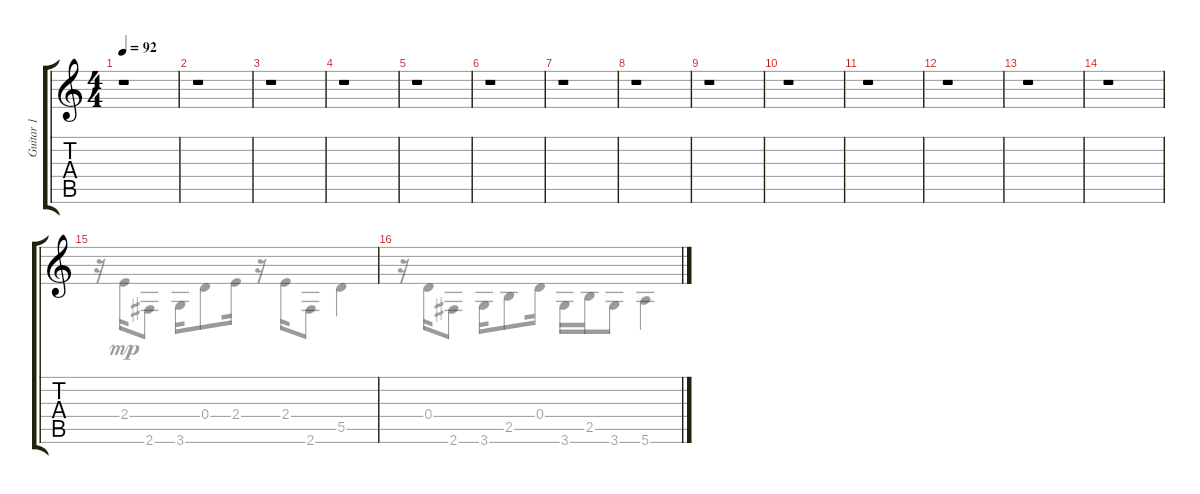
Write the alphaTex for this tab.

\track ("Guitar 1" "Guitar 1") {instrument acousticguitarsteel}
\staff {score tabs}
\tuning (E4 B3 G3 D3 A2 E2) {hide}
\voice
\ts (4 4)
\tempo 92
\clef g2
\ks c
r.1{dy mp} |
r.1 |
r.1 |
r.1 |
r.1 |
r.1 |
r.1 |
r.1 |
r.1 |
r.1 |
r.1 |
r.1 |
r.1 |
r.1 |
|
\voice
\clef g2
\ottava regular
\simile none
\ks c
|
|
|
|
|
|
|
|
|
|
|
|
|
|
r.16 2.4.16 2.6.8 3.6.16 0.4.8 2.4.16 r.16 2.4.16 2.6.8 5.5.4 |
r.16 0.4.16 2.6.8 3.6.16 2.5.8 0.4.16 3.6.16 2.5.16 3.6.8 5.6.4
